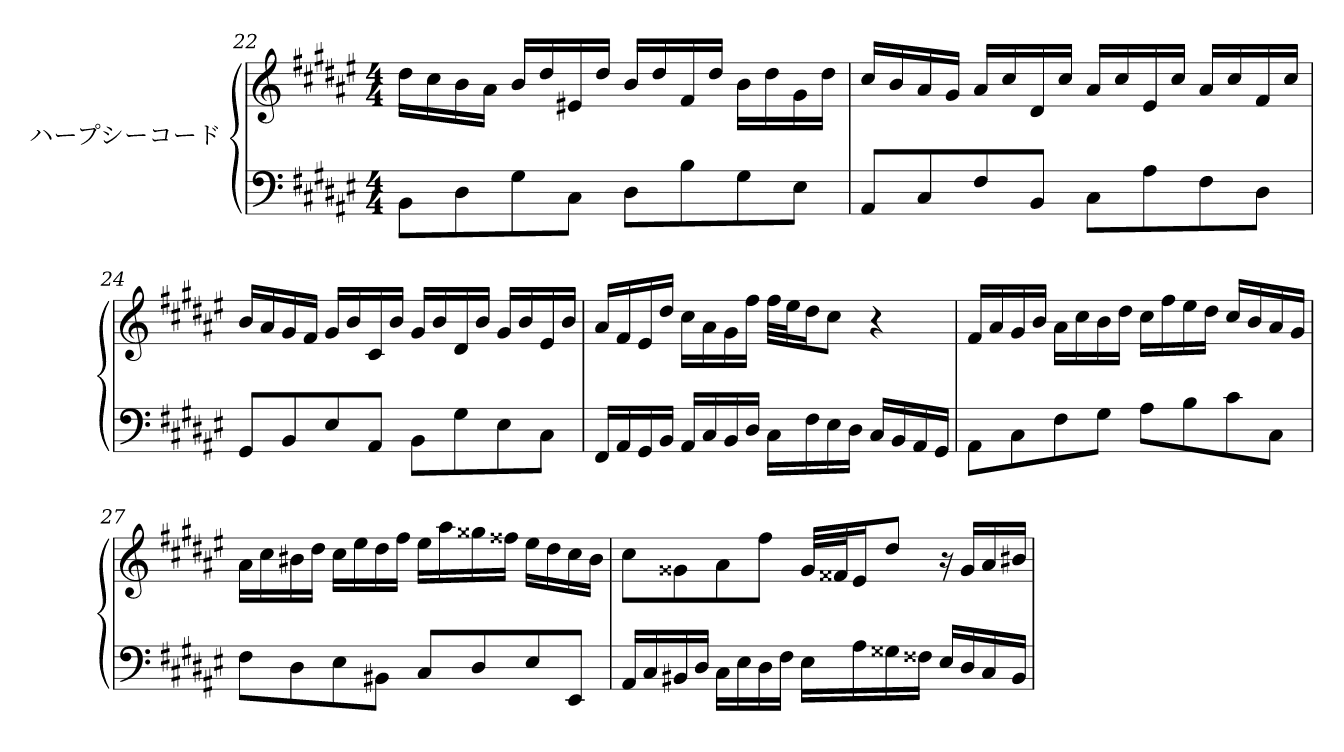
**kern	**kern
*part1	*part1
*staff2	*staff1
*I"ハープシーコード	*
!!LO:LB:g=z
*clefF4	*clefG2
*k[f#c#g#d#a#e#]	*k[f#c#g#d#a#e#]
*M4/4	*M4/4
=22	=22
8BB\L	16dd#\LL
.	16cc#\
8D#\	16b\
.	16a#\JJ
8G#\	16b/LL
.	16dd#/
8C#\J	16e#X/
.	16dd#/JJ
8D#\L	16b/LL
.	16dd#/
8B\	16f#/
.	16dd#/JJ
8G#\	16b\LL
.	16dd#\
8E#\J	16g#\
.	16dd#\JJ
=23	=23
8AA#/L	16cc#/LL
.	16b/
8C#/	16a#/
.	16g#/JJ
8F#/	16a#/LL
.	16cc#/
8BB/J	16d#/
.	16cc#/JJ
8C#\L	16a#/LL
.	16cc#/
8A#\	16e#/
.	16cc#/JJ
8F#\	16a#/LL
.	16cc#/
8D#\J	16f#/
.	16cc#/JJ
!!LO:LB:g=z
=24	=24
8GG#/L	16b/LL
.	16a#/
8BB/	16g#/
.	16f#/JJ
8E#/	16g#/LL
.	16b/
8AA#/J	16c#/
.	16b/JJ
8BB\L	16g#/LL
.	16b/
8G#\	16d#/
.	16b/JJ
8E#\	16g#/LL
.	16b/
8C#\J	16e#/
.	16b/JJ
=25	=25
16FF#/LL	16a#/LL
16AA#/	16f#/
16GG#/	16e#/
16BB/JJ	16dd#/JJ
16AA#/LL	16cc#\LL
16C#/	16a#\
16BB/	16g#\
16D#/JJ	16ff#\JJ
16C#\LL	32ff#\LLL
.	32ee#\J
16F#\	16dd#\J
16E#\	8cc#\J
16D#\JJ	.
16C#/LL	4r
16BB/	.
16AA#/	.
16GG#/JJ	.
!!LO:LB:g=z
=26	=26
8AA#\L	16f#/LL
.	16a#/
8C#\	16g#/
.	16b/JJ
8F#\	16a#\LL
.	16cc#\
8G#\J	16b\
.	16dd#\JJ
8A#\L	16cc#\LL
.	16ff#\
8B\	16ee#\
.	16dd#\JJ
8c#\	16cc#/LL
.	16b/
8C#\J	16a#/
.	16g#/JJ
=27	=27
8F#\L	16a#\LL
.	16cc#\
8D#\	16b#X\
.	16dd#\JJ
8E#\	16cc#\LL
.	16ee#\
8BB#X\J	16dd#\
.	16ff#\JJ
8C#/L	16ee#\LL
.	16aa#\
8D#/	16gg##X\
.	16ff##X\JJ
8E#/	16ee#\LL
.	16dd#\
8EE#/J	16cc#\
.	16b#\JJ
!!LO:LB:g=z
=28	=28
16AA#/LL	8cc#\L
16C#/	.
16BB#X/	8g##X\
16D#/JJ	.
16C#\LL	8a#\
16E#\	.
16D#\	8ff#\J
16F#\JJ	.
16E#\LL	32g##/LLL
.	32f##X/J
16A#\	16e#/J
16G##X\	8dd#/J
16F##X\JJ	.
16E#/LL	16r
16D#/	16g##/LL
16C#/	16a#/
16BB#/JJ	16b#X/JJ
=	=
*-	*-
